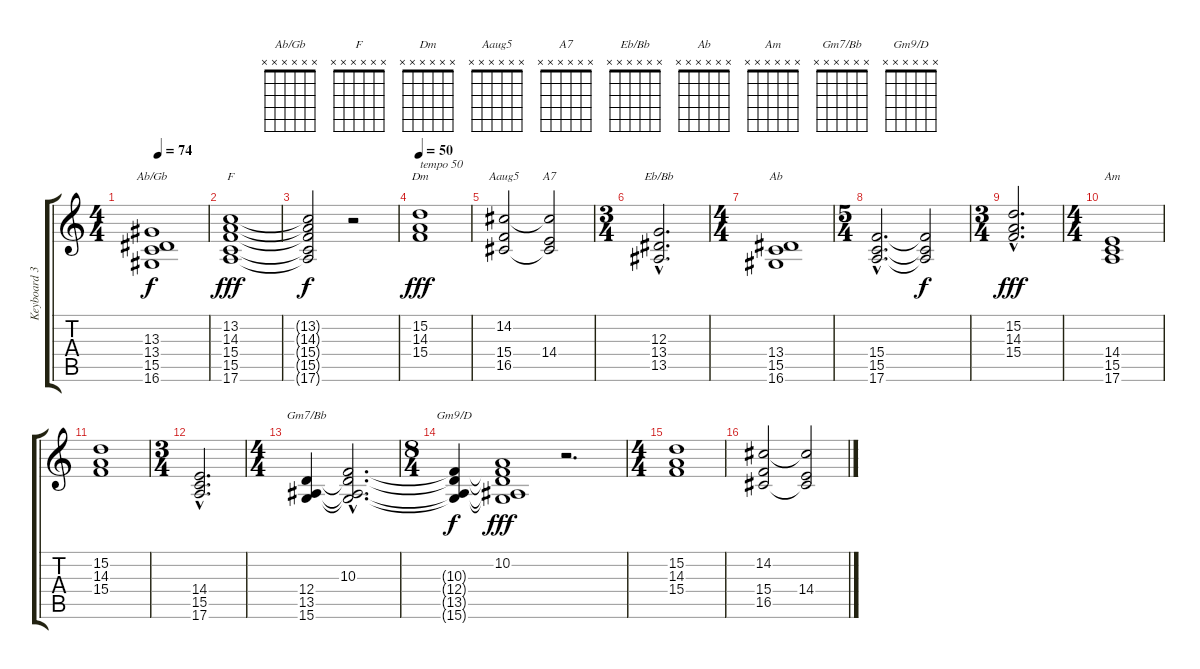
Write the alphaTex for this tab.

\track ("Keyboard 3" "Keyboard 3") {instrument synthstrings1}
\staff {score tabs}
\tuning (E4 B3 G3 D3 A2 E2) {hide}
\chord ("Ab/Gb" x x x x x x) {firstfret 0}
\chord ("F" x x x x x x) {firstfret 0}
\chord ("Dm" x x x x x x) {firstfret 0}
\chord ("Aaug5" x x x x x x) {firstfret 0}
\chord ("A7" x x x x x x) {firstfret 0}
\chord ("Eb/Bb" x x x x x x) {firstfret 0}
\chord ("Ab" x x x x x x) {firstfret 0}
\chord ("Am" x x x x x x) {firstfret 0}
\chord ("Gm7/Bb" x x x x x x) {firstfret 0}
\chord ("Gm9/D" x x x x x x) {firstfret 0}
\ts (4 4)
\tempo 74
\clef g2
\ks c
(13.3{t} 13.4{t} 15.5{t} 16.6{t}).1{ch "Ab/Gb" dy f} |
(13.2 14.3 15.4 15.5 17.6).1{ch "F" dy fff} |
(13.2{t} 14.3{t} 15.4{t} 15.5{t} 17.6{t}).2{dy f} r.2 |
\tempo 50
(15.2 14.3 15.4).1{ch "Dm" txt "tempo 50" dy fff} |
(14.2 15.4 16.5).2{ch "Aaug5"} (14.2{t} 14.4 16.5{t}).2{ch "A7"} |
\ts (3 4)
(12.3{hac} 13.4{hac} 13.5{hac}).2{d ch "Eb/Bb"} |
\ts (4 4)
(13.4 15.5 16.6).1{ch "Ab"} |
\ts (5 4)
(15.4{hac} 15.5{hac} 17.6{hac}).2{d} (15.4{t} 15.5{t} 17.6{t}).2{dy f} |
\ts (3 4)
(15.2{hac} 14.3{hac} 15.4{hac}).2{d dy fff} |
\ts (4 4)
(14.4 15.5 17.6).1{ch "Am"} |
(15.2 14.3 15.4).1 |
\ts (3 4)
(14.4{hac} 15.5{hac} 17.6{hac}).2{d} |
\ts (4 4)
(12.4 13.5 15.6).4{ch "Gm7/Bb"} (10.3{hac} 12.4{hac t} 13.5{hac t} 15.6{hac t}).2{d} |
\ts (8 4)
(10.3{t} 12.4{t} 13.5{t} 15.6{t}).4{ch "Gm9/D" dy f} (10.2 10.3{t} 12.4{t} 13.5{t} 15.6{t}).1{dy fff} r.2{d} |
\ts (4 4)
(15.2 14.3 15.4).1 |
(14.2 15.4 16.5).2 (14.2{t} 14.4 16.5{t}).2
